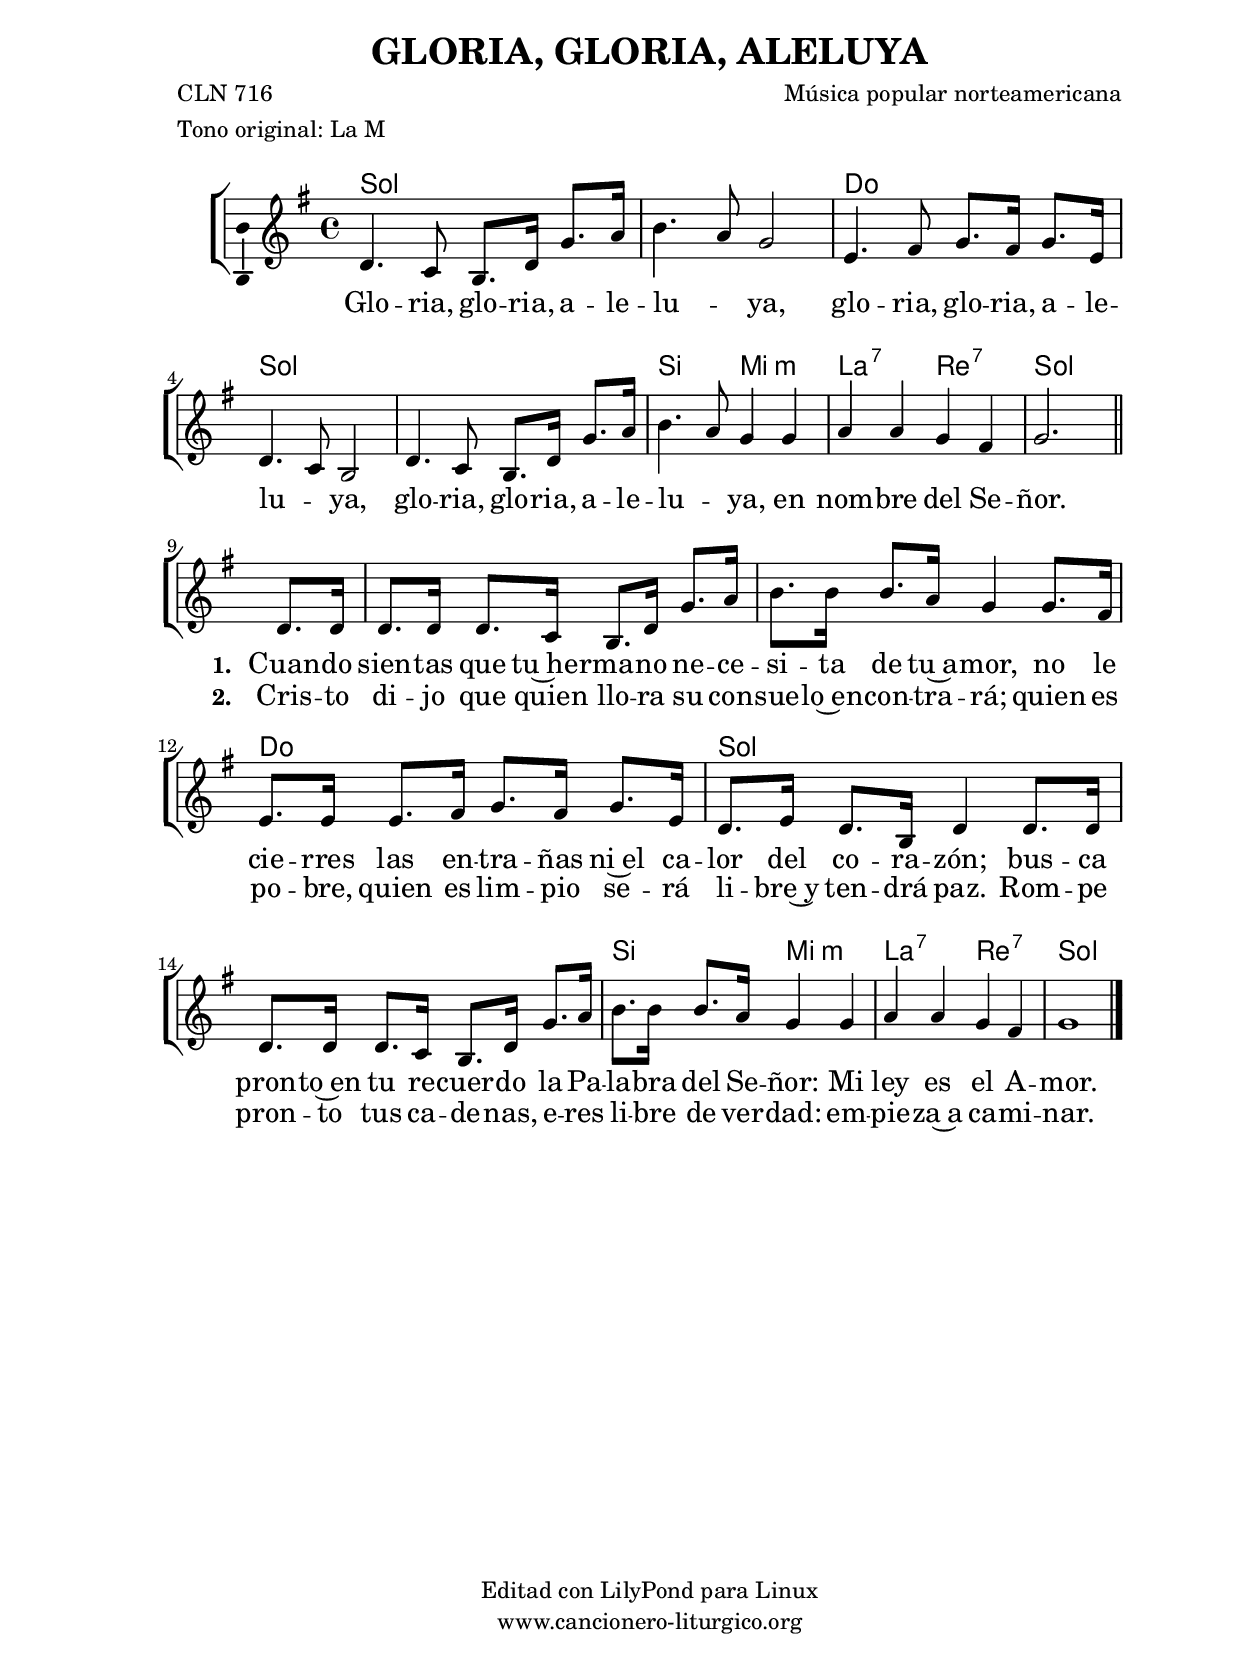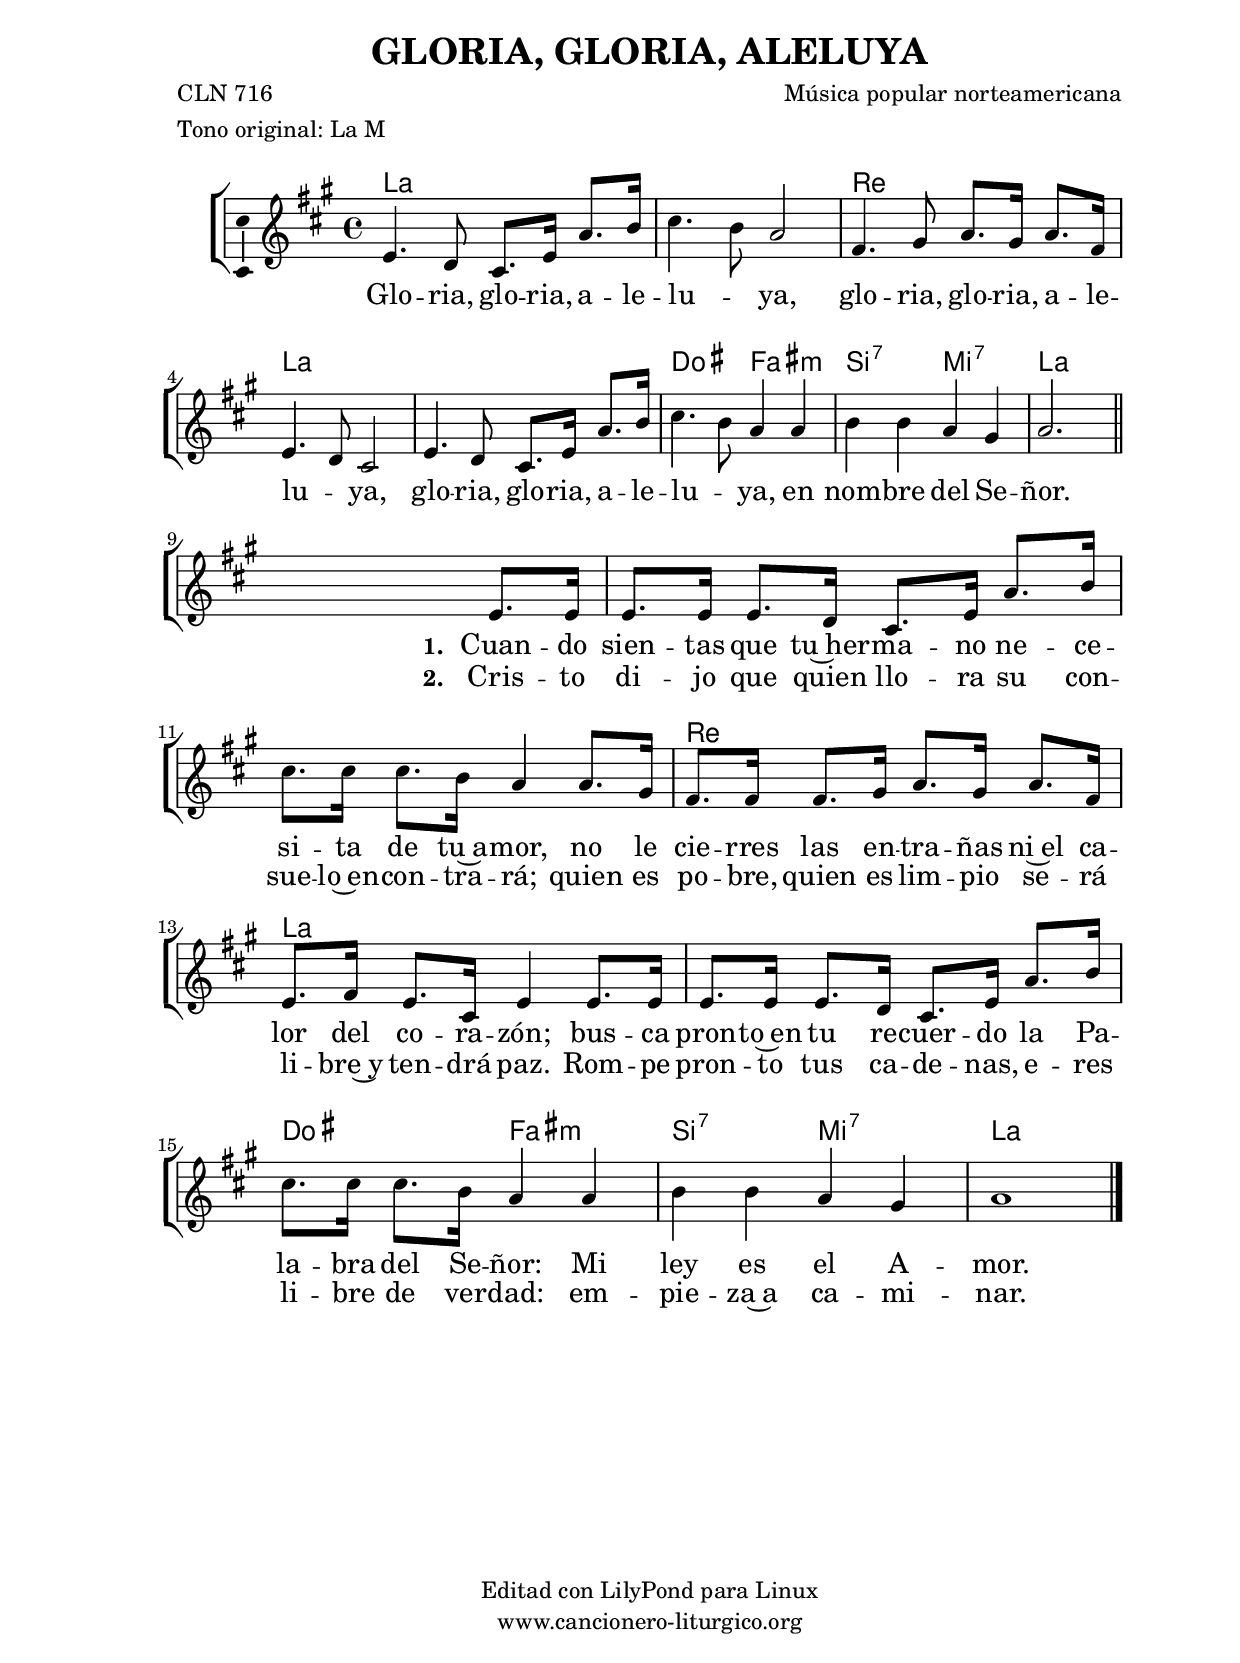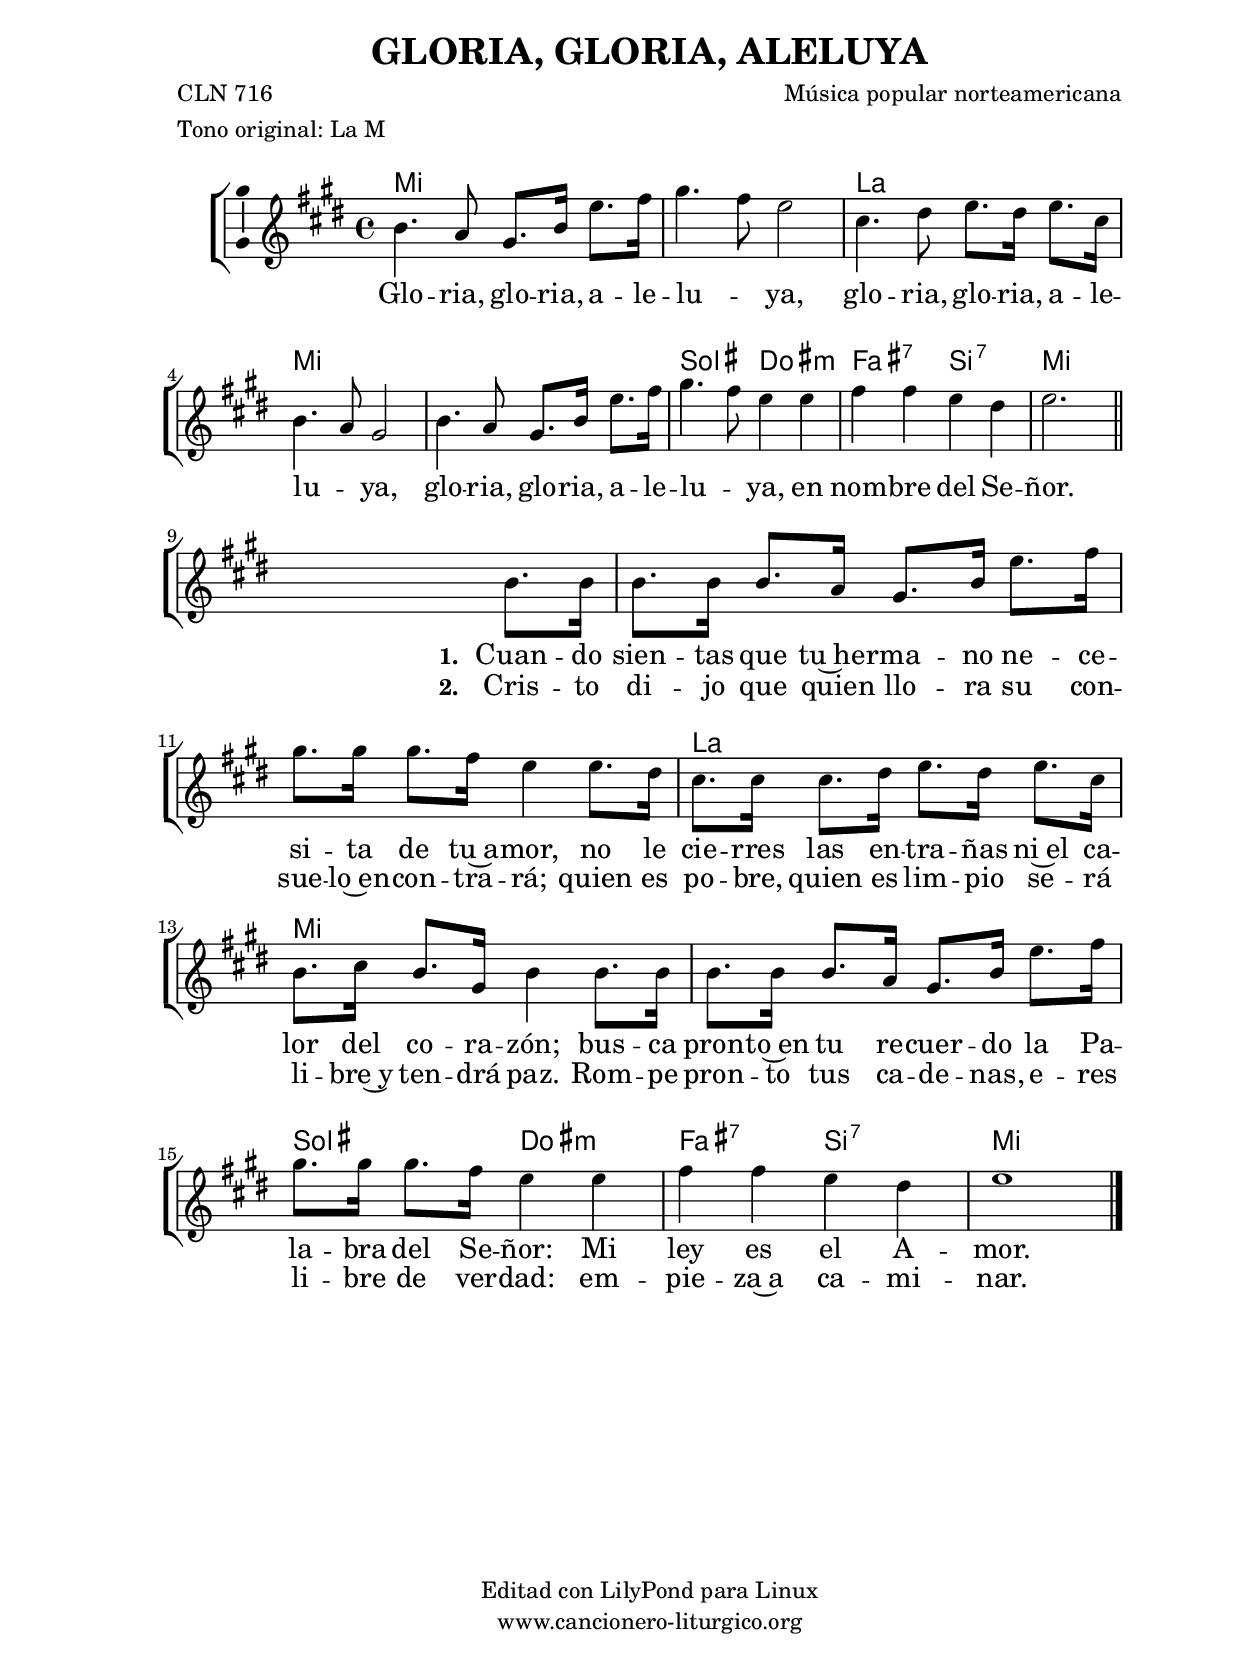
%
%para convertir .midi en .wav:
%timidity filename.midi -Ow -o finename.wav
%
%
%Para convertir de .wav a .mp3:
%lame -h -m j filename.wav
%
%
%para escuchar el midi:
%timidity nombrefichero.midi
%


%versión de lilypond para la que se ha escrito esta partitura:
\version "2.16.0"

	%Tamaño papel
	#(set-default-paper-size "a4")
	%Tamaño partitura
	#(set-global-staff-size 20)
	%No responde al pulsar sobre una nota
	#(ly:set-option 'point-and-click #f)

%parámetros del encabezamiento:
\header {
	title = "GLORIA, GLORIA, ALELUYA"
	subtitle = ""
	composer = "Música popular norteamericana"
	poet = "CLN 716"
	meter = "Tono original: La M"
	arranger = ""
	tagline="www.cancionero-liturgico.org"
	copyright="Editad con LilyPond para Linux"
	}

%parámetros asociados al papel:
\paper  {
	oddHeaderMarkup = \markup {\fill-line { \on-the-fly #not-first-page \fromproperty #'header:title \on-the-fly #not-first-page \fromproperty #'header:composer }}
	evenHeaderMarkup = \markup {\fill-line { \fromproperty #'header:composer \fromproperty #'header:title }}
	#(set-paper-size "a4")
	print-page-number = ##f
	first-page-number = 1
	print-first-page-number = ##f
%	head-separation = 3.0 \cm
	top-margin = 2.0 \cm
	bottom-margin = 0.5\cm
%%%	bottom-margin = -0.5\cm
	left-margin = 3.0 \cm
	line-width = 16.0 \cm 
	indent = 8\mm
	interscoreline = 2.\mm
	between-system-space = 15\mm
%	para que las partituras no llenen la hoja:
	ragged-bottom = ##t
%	idem para la última hoja:
	ragged-last-bottom = ##f
%	para que las partituras llenen el ancho del papel:
	ragged-last = ##f
	after-title-space = 2.5 \cm
%page-count=1
%system-count=6

	%Flexible Vertical Spacing
%	markup-markup-spacing =
%	#'((basic-distance . 15) (minimum-distance . 15) (padding . 3))
	markup-system-spacing =
	#'((basic-distance . 15) (minimum-distance . 15) (padding . 3))
	system-system-spacing =
	#'((basic-distance . 15) (minimum-distance . 15) (padding . 3))
	score-system-spacing =
	#'((basic-distance . 15) (minimum-distance . 15) (padding . 5))
%	top-system-spacing = % header
%	#'((basic-distance . 8) (minimum-distance . 0) (padding . 0))
%	top-markup-spacing =
%	#'((basic-distance . 20) (minimum-distance . 20) (padding . 0))
	last-bottom-spacing = % footer
	#'((basic-distance . 5) (minimum-distance . 5) (padding . 0))
%	score-markup-spacing =
%	#'((basic-distance . 16) (minimum-distance . 13) (padding . 0))

	}


%parámetros que afectan a toda la partitura:
global =  {
	%clave de sol (G):
	\clef G
	%armadura:
	\transpose a g
	\key a \major
	\tempo 4=100
	\set Score.tempoHideNote = ##t
	}


acordes = {
	\italianChords
	\chordmode {
	\transpose a g
{

a1 s d a s cis2 fis:m b:7 e:7 a1
s1
a1 s d a s cis2 fis:m b:7 e:7 a1

}
	}
}

melodia =
	\transpose a g
{
\relative c'{
\time 4/4

e4. d8 cis8. e16 a8. b16
cis4. b8 a2
fis4. gis8 a8. gis16 a8. fis16
e4. d8 cis2
e4. d8 cis8. e16 a8. b16
cis4. b8 a4 a
b4 b a gis
a2. s4

\bar "||"
\break

s2. e8. e16
e8. e16 e8. d16 cis8. e16 a8. b16
cis8. cis16 cis8. b16 a4 a8. gis16
fis8. fis16 fis8. gis16 a8. gis16 a8. fis16
e8. fis16 e8. cis16 e4 e8. e16
e8. e16 e8. d16 cis8. e16 a8. b16
cis8. cis16 cis8. b16 a4 a
b4 b a gis
a1

\bar "|."
}
}

texto = \lyricmode {
Glo -- ria, glo -- ria, a -- le -- lu -- _ ya,
glo -- ria, glo -- ria, a -- le -- lu -- _ ya,
glo -- ria, glo -- ria, a -- le -- lu -- _ ya,
en nom -- bre del Se -- ñor.

\set stanza =#"1. " Cuan -- do sien -- tas que tu~her -- ma -- no
ne -- ce -- si -- ta de tu~a -- mor,
no le cie -- rres las en -- tra -- ñas
ni~el ca -- lor del co -- ra -- zón;
bus -- ca pron -- to~en tu re -- cuer -- do
la Pa -- la -- bra del Se -- ñor:
Mi ley es el A -- mor.

}

textodos = \lyricmode {
\skip1 \skip1 \skip1 \skip1 \skip1 \skip1
\skip1 \skip1 \skip1 \skip1 \skip1 \skip1
\skip1 \skip1 \skip1 \skip1 \skip1 \skip1
\skip1 \skip1 \skip1 \skip1 \skip1 \skip1
\skip1 \skip1 \skip1 \skip1 \skip1 \skip1
\skip1 \skip1 \skip1

\set stanza =#"2. " Cris -- to di -- jo que quien llo -- ra
su con -- sue -- lo~en -- con -- tra -- rá;
quien es po -- bre, quien es lim -- pio
se -- rá li -- bre~y ten -- drá paz.
Rom -- pe pron -- to tus ca -- de -- nas,
e -- res li -- bre de ver -- dad:
em -- pie -- za~a ca -- mi -- nar.

}


acordesStaff = \context ChordNames = acordesStaff <<
	\set chordChanges = ##t
	\acordes
	>>


vozStaff = \context Voice = vozStaff
\with {\consists "Ambitus_engraver"}
<<
%	\set Staff.instrumentName = ""
%	\set Staff.shortInstrumentName = ""
%	\set Staff.midiInstrument = #"cbrinet"
%	\set Staff.midiInstrument = #"cello"
%	\set Staff.midiInstrument = #"flute"
	\set Staff.midiInstrument = #"electric guitar (jazz)"
%	\set Staff.midiInstrument = #"english horn"
%	\set Staff.midiInstrument = #"violin"
%	\set Staff.midiInstrument = #"glockenspiel"
	\set Staff.midiMinimumVolume = #0.7
	\set Staff.midiMaximumVolume = #0.9
	\global
	\melodia
	>>

textoStaff = \context Lyrics = textoStaff <<
	\lyricsto vozStaff \texto
	>>

textodosStaff = \context Lyrics = textodosStaff <<
	\lyricsto vozStaff \textodos
	>>


\book {
	\score {
		\context ChoirStaff {
			\override StaffGroup.SystemStartBracket #'collapse-height = #1
			\override Score.SystemStartBar #'collapse-height = #1
			<<
			\acordesStaff
			\vozStaff
			\textoStaff
			\textodosStaff
			>>
			}
		\layout {
	    		\context {
				\Lyrics
				\override LyricText #'font-size = #2
				}
	   		 \context {
				\Score
				\override StaffSymbol #'staff-space = #(magstep +3)
				}
			}
		}
	\score {
		\unfoldRepeats
		\context ChoirStaff {
			<<
			\acordesStaff
			\vozStaff
			>>
			}
		\midi {
	  		\context {
	  			\Score
				tempoWholesPerMinute = #(ly:make-moment 70 4)
				}
			}
		}
	}



#(define output-suffix "C")
\book {
	\score {
		\context ChoirStaff {
			\override StaffGroup.SystemStartBracket #'collapse-height = #1
			\override Score.SystemStartBar #'collapse-height = #1
\transpose c d
			<<
			\acordesStaff
			\vozStaff
			\textoStaff
			\textodosStaff
			>>
			}
		\layout {
	    		\context {
				\Lyrics
				\override LyricText #'font-size = #2
				}
	   		 \context {
				\Score
				\override StaffSymbol #'staff-space = #(magstep +3)
				}
			}
		}
	}

#(define output-suffix "S")
\book {
	\score {
		\context ChoirStaff {
			\override StaffGroup.SystemStartBracket #'collapse-height = #1
			\override Score.SystemStartBar #'collapse-height = #1
\transpose c a
			<<
			\acordesStaff
			\vozStaff
			\textoStaff
			\textodosStaff
			>>
			}
		\layout {
	    		\context {
				\Lyrics
				\override LyricText #'font-size = #2
				}
	   		 \context {
				\Score
				\override StaffSymbol #'staff-space = #(magstep +3)
				}
			}
		}
	}


